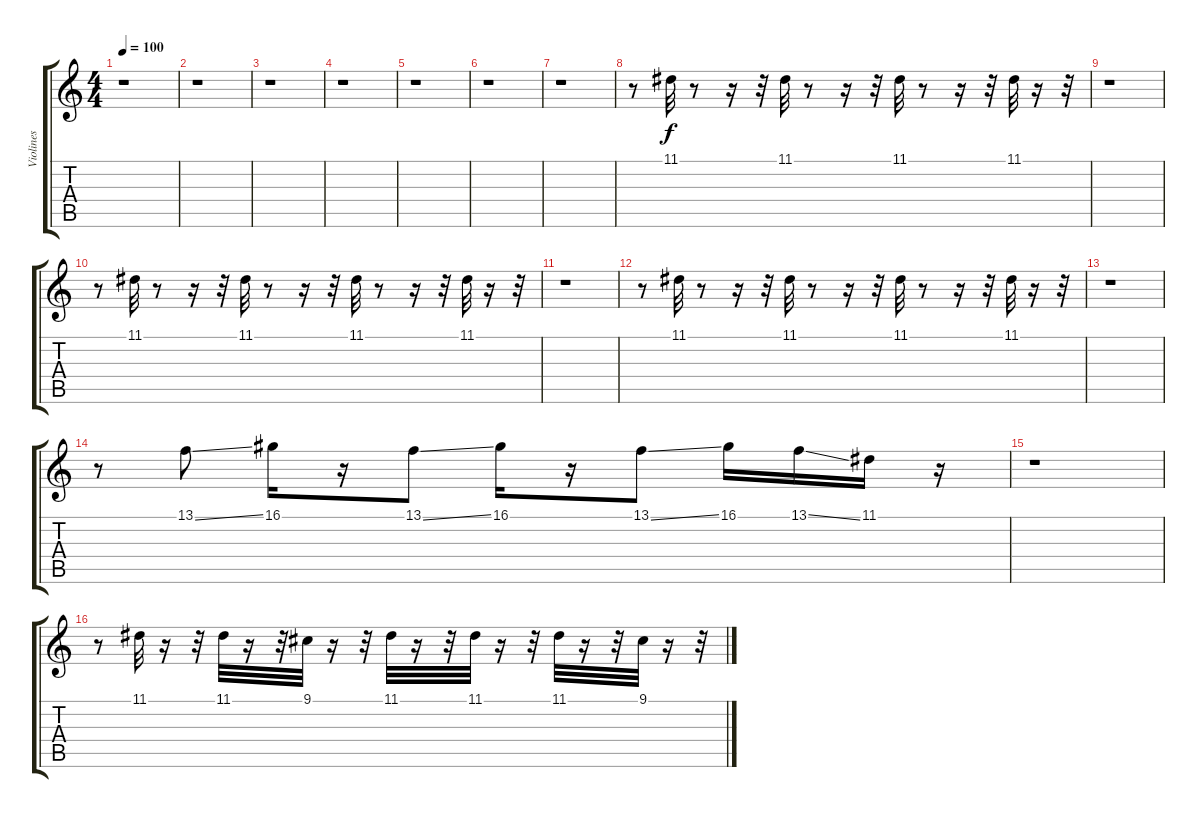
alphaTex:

\track ("Violines" "Violines") {instrument stringensemble1}
\staff {score tabs}
\tuning (E4 B3 G3 D3 A2 E2) {hide}
\ts (4 4)
\tempo 100
\clef g2
\ks c
r.1{dy f} |
r.1 |
r.1 |
r.1 |
r.1 |
r.1 |
r.1 |
r.8{volume 16} 11.1.32 r.8 r.16 r.32 11.1.32 r.8 r.16 r.32 11.1.32 r.8 r.16 r.32 11.1.32 r.16 r.32 |
r.1 |
r.8 11.1.32 r.8 r.16 r.32 11.1.32 r.8 r.16 r.32 11.1.32 r.8 r.16 r.32 11.1.32 r.16 r.32 |
r.1 |
r.8 11.1.32 r.8 r.16 r.32 11.1.32 r.8 r.16 r.32 11.1.32 r.8 r.16 r.32 11.1.32 r.16 r.32 |
r.1 |
r.8 13.1{ss}.8 16.1.16 r.16 13.1{ss}.8 16.1.16 r.16 13.1{ss}.8 16.1.16 13.1{ss}.16 11.1.16 r.16 |
r.1 |
r.8 11.1.32 r.16 r.32 11.1.32 r.16 r.32 9.1.32 r.16 r.32 11.1.32 r.16 r.32 11.1.32 r.16 r.32 11.1.32 r.16 r.32 9.1.32 r.16 r.32
